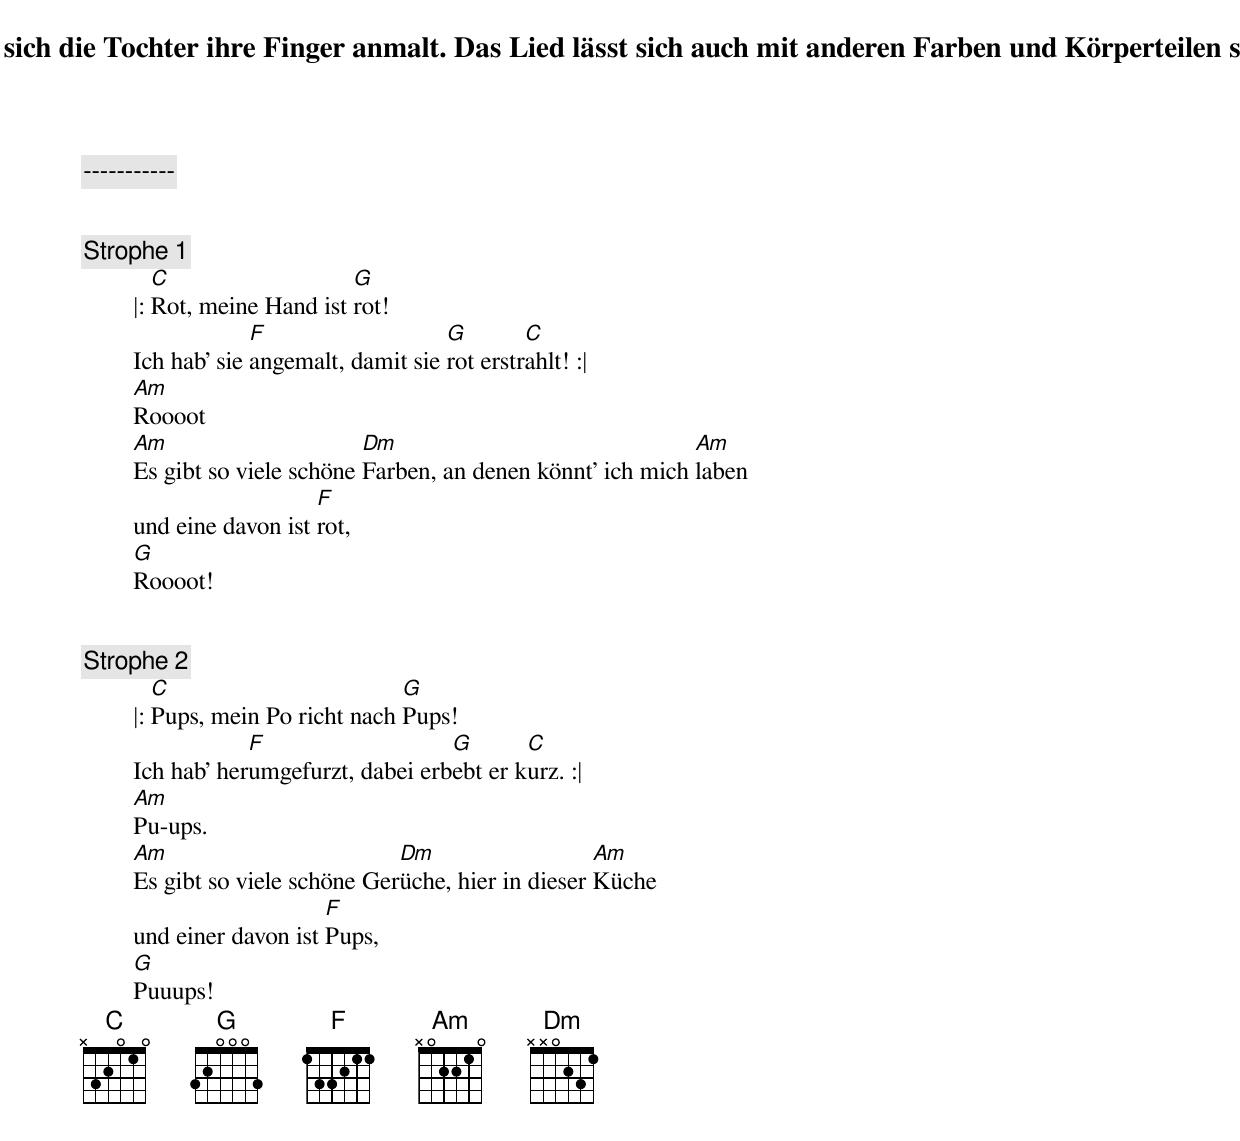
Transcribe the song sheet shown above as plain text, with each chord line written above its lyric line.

Wenn sich die Tochter ihre Finger anmalt. Das Lied lässt sich auch mit anderen Farben und Körperteilen singen.

-----------


	[Strophe 1]
	   C                   G
	|: Rot, meine Hand ist rot!
	             F                   G        C
	Ich hab' sie angemalt, damit sie rot erstrahlt! :|
	Am
	Roooot
	Am                      Dm                               Am
	Es gibt so viele schöne Farben, an denen könnt' ich mich laben
	                   F
	und eine davon ist rot,
	G
	Roooot!


	[Strophe 2]
	   C                        G
	|: Pups, mein Po richt nach Pups!
	            F                   G       C
	Ich hab' herumgefurzt, dabei erbebt er kurz. :|
	Am
	Pu-ups.
	Am                         Dm                   Am
	Es gibt so viele schöne Gerüche, hier in dieser Küche
	                    F
	und einer davon ist Pups,
	G
	Puuups!
